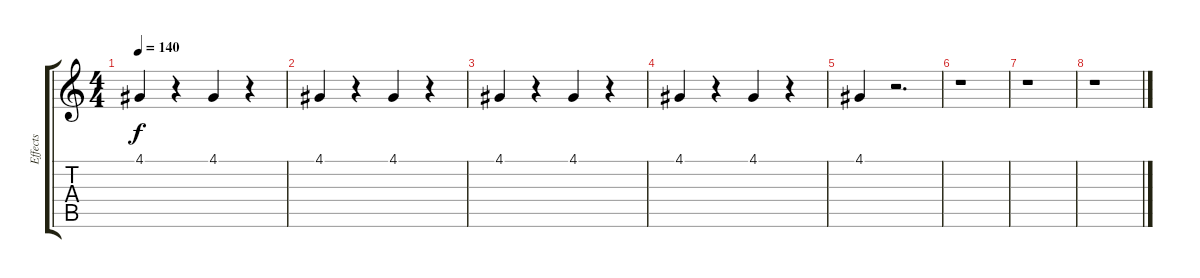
\track ("Effects" "Effects") {instrument drawbarorgan}
\staff {score tabs}
\tuning (E4 B3 G3 D3 A2 E2) {hide}
\ts (4 4)
\tempo 140
\clef g2
\ks c
4.1.4{dy f instrument drawbarorgan} r.4 4.1.4 r.4 |
4.1.4 r.4 4.1.4 r.4 |
4.1.4 r.4 4.1.4 r.4 |
4.1.4 r.4 4.1.4 r.4 |
4.1.4 r.2{d} |
r.1 |
r.1 |
r.1
